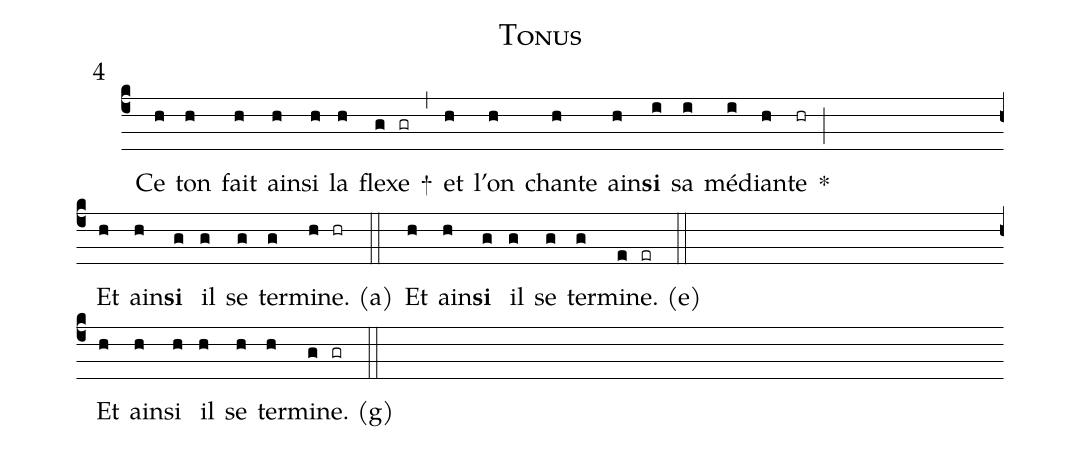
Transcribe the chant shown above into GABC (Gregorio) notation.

name:Tonus;
mode:4;
%%
(c4) ~() Ce(h) ton(h) fait(h) ain(h)si(h) la(h) fle(g)xe(gr) +(,)
et(h) l'on(h) chante(h) ain(h)<b>si</b>(i) sa(i) mé(i)dian(h)te(hr) *(;Z)
Et(h) ain(h)<b>si</b>(g) il(g) se(g) ter(g)mi(h)ne. <v>(</v>a)(hr) (::)
Et(h) ain(h)<b>si</b>(g) il(g) se(g) ter(g)mi(e)ne. <v>(</v>e)(er) (::Z)
Et(h) ain(h)si(h) il(h) se(h) ter(h)mi(g)ne. <v>(</v>g)(gr) (::)
